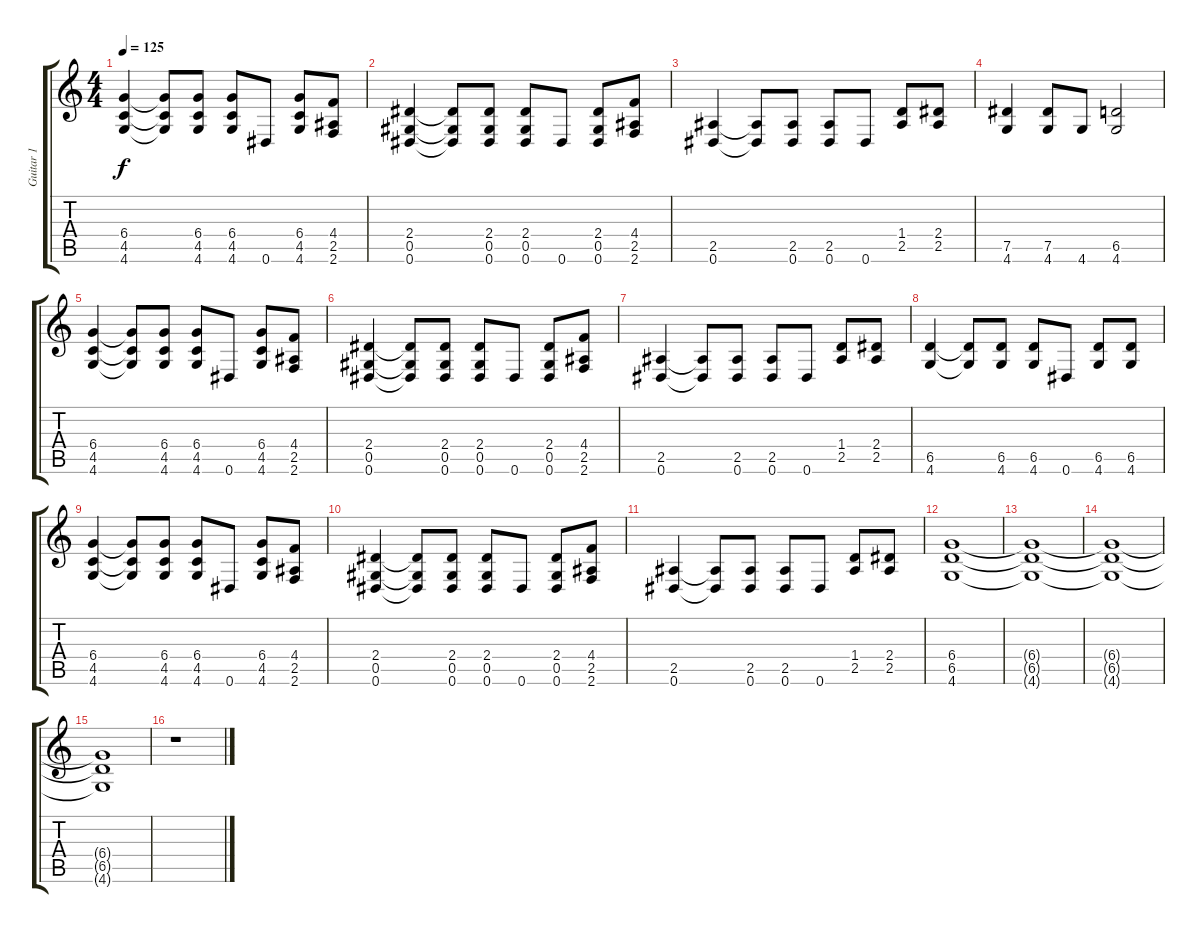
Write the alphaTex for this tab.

\track ("Guitar 1" "Guitar 1") {instrument distortionguitar}
\staff {score tabs}
\tuning (Eb4 Bb3 Gb3 Db3 Ab2 Eb2) {hide}
\ts (4 4)
\tempo 125
\clef g2
\ks c
(6.4 4.5 4.6).4{dy f} (6.4{t} 4.5{t} 4.6{t}).8 (6.4 4.5 4.6).8 (6.4 4.5 4.6).8 0.6.8 (6.4 4.5 4.6).8 (4.4 2.5 2.6).8 |
(2.4 0.5 0.6).4 (2.4{t} 0.5{t} 0.6{t}).8 (2.4 0.5 0.6).8 (2.4 0.5 0.6).8 0.6.8 (2.4 0.5 0.6).8 (4.4 2.5 2.6).8 |
(2.5 0.6).4 (2.5{t} 0.6{t}).8 (2.5 0.6).8 (2.5 0.6).8 0.6.8 (1.4 2.5).8 (2.4 2.5).8 |
(7.5 4.6).4 (7.5 4.6).8 4.6.8 (6.5 4.6).2 |
(6.4 4.5 4.6).4 (6.4{t} 4.5{t} 4.6{t}).8 (6.4 4.5 4.6).8 (6.4 4.5 4.6).8 0.6.8 (6.4 4.5 4.6).8 (4.4 2.5 2.6).8 |
(2.4 0.5 0.6).4 (2.4{t} 0.5{t} 0.6{t}).8 (2.4 0.5 0.6).8 (2.4 0.5 0.6).8 0.6.8 (2.4 0.5 0.6).8 (4.4 2.5 2.6).8 |
(2.5 0.6).4 (2.5{t} 0.6{t}).8 (2.5 0.6).8 (2.5 0.6).8 0.6.8 (1.4 2.5).8 (2.4 2.5).8 |
(6.5 4.6).4 (6.5{t} 4.6{t}).8 (6.5 4.6).8 (6.5 4.6).8 0.6.8 (6.5 4.6).8 (6.5 4.6).8 |
(6.4 4.5 4.6).4 (6.4{t} 4.5{t} 4.6{t}).8 (6.4 4.5 4.6).8 (6.4 4.5 4.6).8 0.6.8 (6.4 4.5 4.6).8 (4.4 2.5 2.6).8 |
(2.4 0.5 0.6).4 (2.4{t} 0.5{t} 0.6{t}).8 (2.4 0.5 0.6).8 (2.4 0.5 0.6).8 0.6.8 (2.4 0.5 0.6).8 (4.4 2.5 2.6).8 |
(2.5 0.6).4 (2.5{t} 0.6{t}).8 (2.5 0.6).8 (2.5 0.6).8 0.6.8 (1.4 2.5).8 (2.4 2.5).8 |
(6.4 6.5 4.6).1{volume 5} |
(6.4{t} 6.5{t} 4.6{t}).1 |
(6.4{t} 6.5{t} 4.6{t}).1 |
(6.4{t} 6.5{t} 4.6{t}).1 |
r.1
